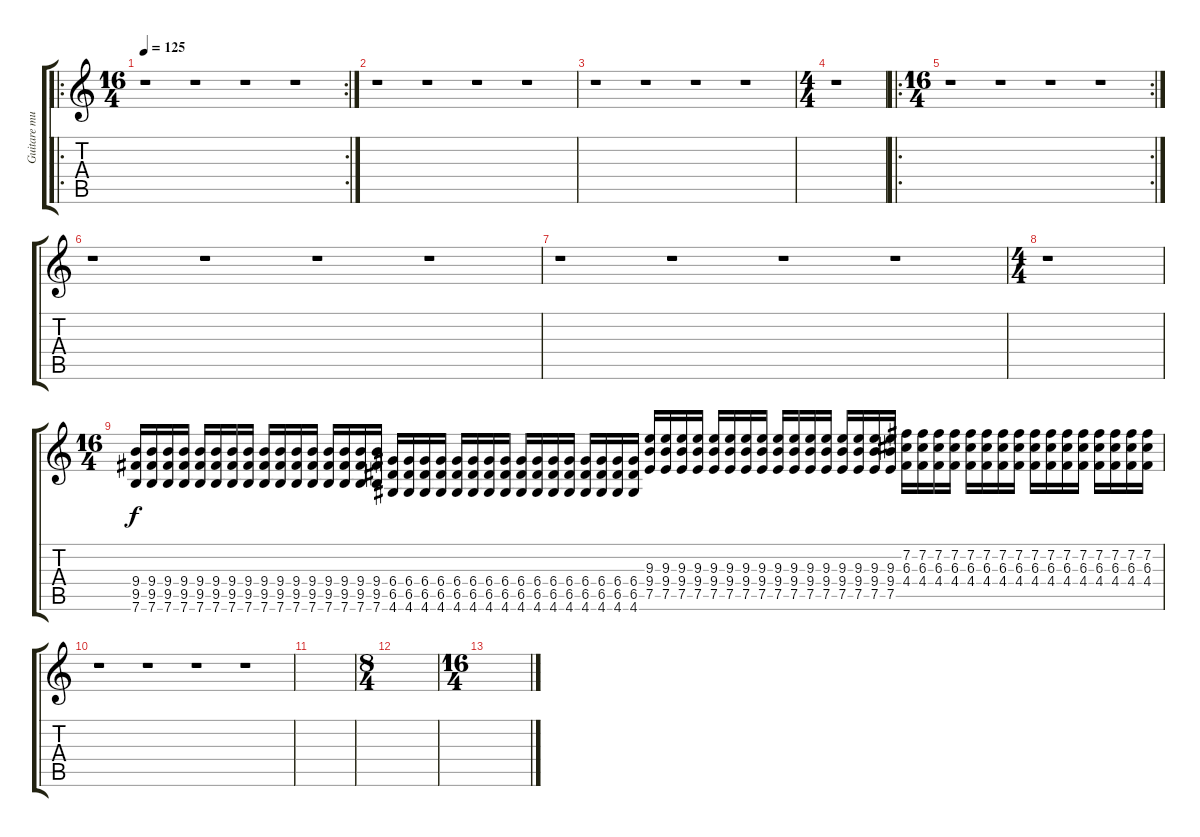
\track ("Guitare muted" "Guitare mu") {instrument electricguitarmuted}
\staff {score tabs}
\tuning (E4 B3 G3 D3 A2 E2) {hide}
\ro
\rc 2
\ts (16 4)
\tempo 125
\clef g2
\ks c
r.1{dy f instrument electricguitarmuted} r.1 r.1 r.1 |
r.1 r.1 r.1 r.1 |
r.1 r.1 r.1 r.1 |
\ts (4 4)
r.1 |
\ro
\rc 2
\ts (16 4)
r.1 r.1 r.1 r.1 |
r.1 r.1 r.1 r.1 |
r.1 r.1 r.1 r.1 |
\ts (4 4)
r.1 |
\ts (16 4)
(9.4 9.5 7.6).16 (9.4 9.5 7.6).16 (9.4 9.5 7.6).16 (9.4 9.5 7.6).16 (9.4 9.5 7.6).16 (9.4 9.5 7.6).16 (9.4 9.5 7.6).16 (9.4 9.5 7.6).16 (9.4 9.5 7.6).16 (9.4 9.5 7.6).16 (9.4 9.5 7.6).16 (9.4 9.5 7.6).16 (9.4 9.5 7.6).16 (9.4 9.5 7.6).16 (9.4 9.5 7.6).16 (9.4 9.5 7.6).16 (6.4 6.5 4.6).16 (6.4 6.5 4.6).16 (6.4 6.5 4.6).16 (6.4 6.5 4.6).16 (6.4 6.5 4.6).16 (6.4 6.5 4.6).16 (6.4 6.5 4.6).16 (6.4 6.5 4.6).16 (6.4 6.5 4.6).16 (6.4 6.5 4.6).16 (6.4 6.5 4.6).16 (6.4 6.5 4.6).16 (6.4 6.5 4.6).16 (6.4 6.5 4.6).16 (6.4 6.5 4.6).16 (6.4 6.5 4.6).16 (9.3 9.4 7.5).16 (9.3 9.4 7.5).16 (9.3 9.4 7.5).16 (9.3 9.4 7.5).16 (9.3 9.4 7.5).16 (9.3 9.4 7.5).16 (9.3 9.4 7.5).16 (9.3 9.4 7.5).16 (9.3 9.4 7.5).16 (9.3 9.4 7.5).16 (9.3 9.4 7.5).16 (9.3 9.4 7.5).16 (9.3 9.4 7.5).16 (9.3 9.4 7.5).16 (9.3 9.4 7.5).16 (9.3 9.4 7.5).16 (7.2 6.3 4.4).16 (7.2 6.3 4.4).16 (7.2 6.3 4.4).16 (7.2 6.3 4.4).16 (7.2 6.3 4.4).16 (7.2 6.3 4.4).16 (7.2 6.3 4.4).16 (7.2 6.3 4.4).16 (7.2 6.3 4.4).16 (7.2 6.3 4.4).16 (7.2 6.3 4.4).16 (7.2 6.3 4.4).16 (7.2 6.3 4.4).16 (7.2 6.3 4.4).16 (7.2 6.3 4.4).16 (7.2 6.3 4.4).16 |
r.1 r.1 r.1 r.1 |
|
\ts (8 4)
|
\ts (16 4)
